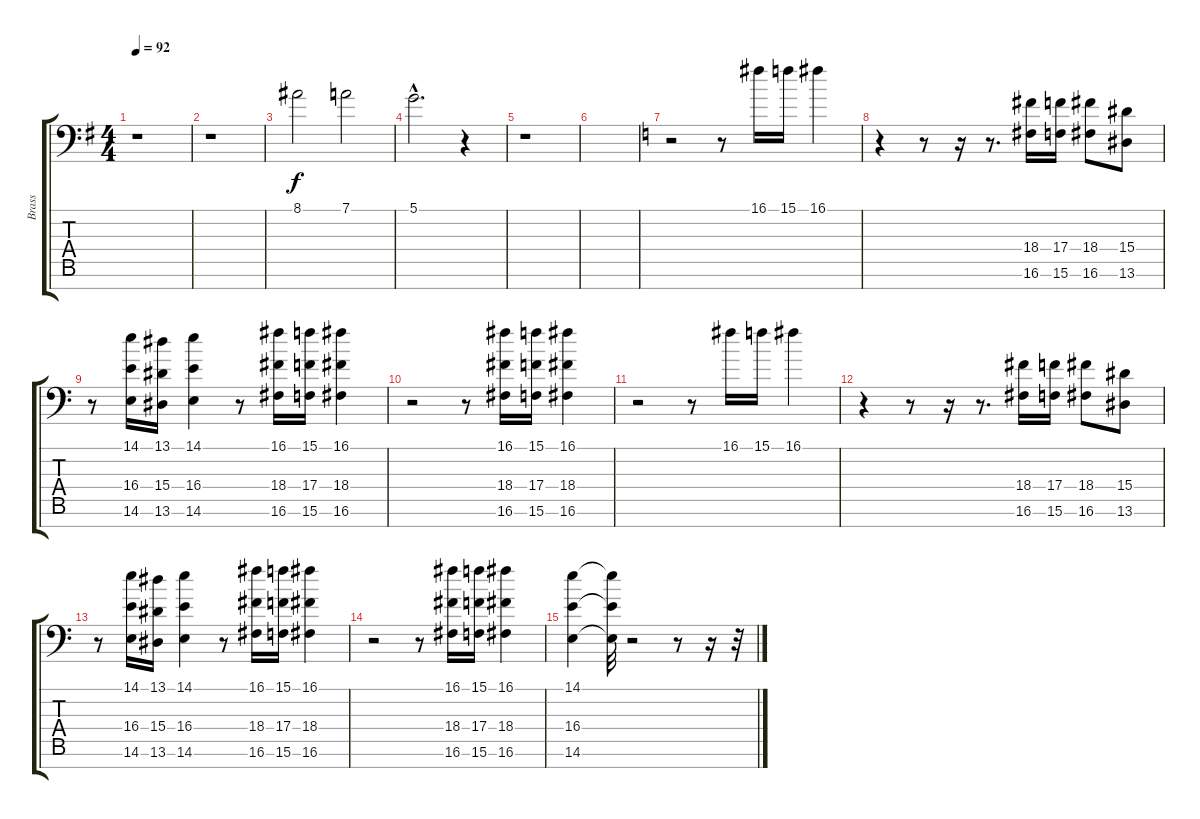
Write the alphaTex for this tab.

\track ("Brass" "Brass") {instrument brasssection}
\staff {score tabs}
\tuning (D4 A3 F3 C3 G2 D2 A1) {hide}
\ts (4 4)
\tempo 92
\clef f4
\ks g
r.1{dy f} |
r.1 |
8.1.2{volume 9 instrument piccolo} 7.1.2 |
5.1{hac}.2{d} r.4 |
r.1 |
|
\ks c
r.2{volume 16 instrument brasssection} r.8 16.1.16 15.1.16 16.1.4 |
r.4 r.8 r.16 r.8{d} (18.4 16.6).16 (17.4 15.6).16 (18.4 16.6).8 (15.4 13.6).8 |
r.8{volume 16 instrument brasssection} (14.1 16.4 14.6).16 (13.1 15.4 13.6).16 (14.1 16.4 14.6).4 r.8 (16.1 18.4 16.6).16 (15.1 17.4 15.6).16 (16.1 18.4 16.6).4 |
r.2 r.8 (16.1 18.4 16.6).16 (15.1 17.4 15.6).16 (16.1 18.4 16.6).4 |
r.2{volume 16 instrument brasssection} r.8 16.1.16 15.1.16 16.1.4 |
r.4 r.8 r.16 r.8{d} (18.4 16.6).16 (17.4 15.6).16 (18.4 16.6).8 (15.4 13.6).8 |
r.8{volume 16 instrument brasssection} (14.1 16.4 14.6).16 (13.1 15.4 13.6).16 (14.1 16.4 14.6).4 r.8 (16.1 18.4 16.6).16 (15.1 17.4 15.6).16 (16.1 18.4 16.6).4 |
r.2 r.8 (16.1 18.4 16.6).16 (15.1 17.4 15.6).16 (16.1 18.4 16.6).4 |
(14.1 16.4 14.6).4 (14.1{t} 16.4{t} 14.6{t}).32 r.2 r.8 r.16 r.32
